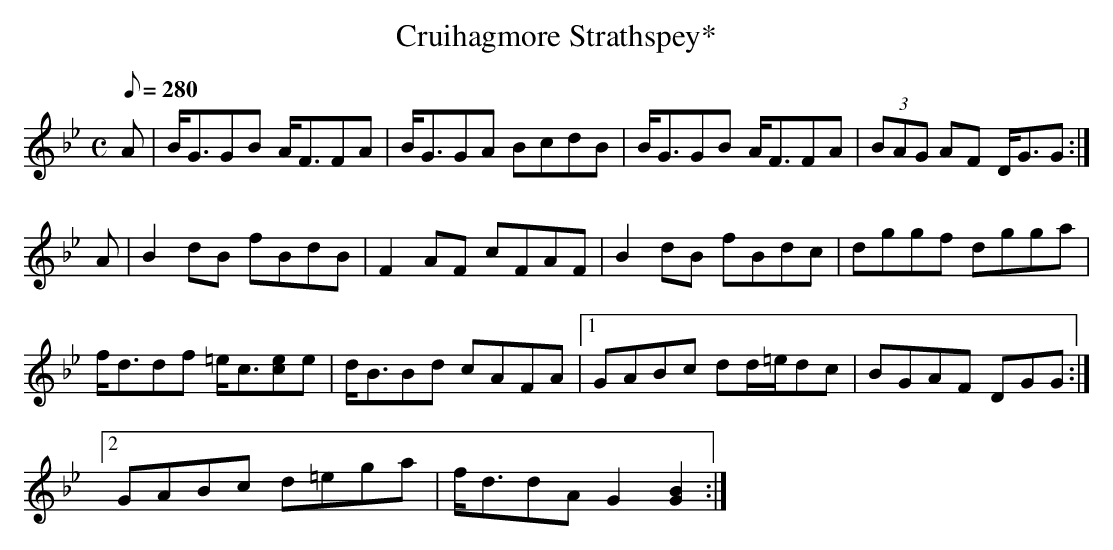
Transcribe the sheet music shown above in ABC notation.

X:1
T:Cruihagmore Strathspey* % nf<bb
L:1/8
M:C
Q:280
K:G minor
A|B<GGB A<FFA|B<GGA BcdB|B<GGB A<FFA|(3BAG AF D<GG:|
A|B2dB fBdB|F2AF cFAF|B2dB fBdc|dggf dgga|
f<ddf =e<c[ec]e|d<BBd cAFA|1 GABc dd/=e/dc|BGAF DGG:|
[2 GABc d=ega|f<ddA G2[B2G2]:|
